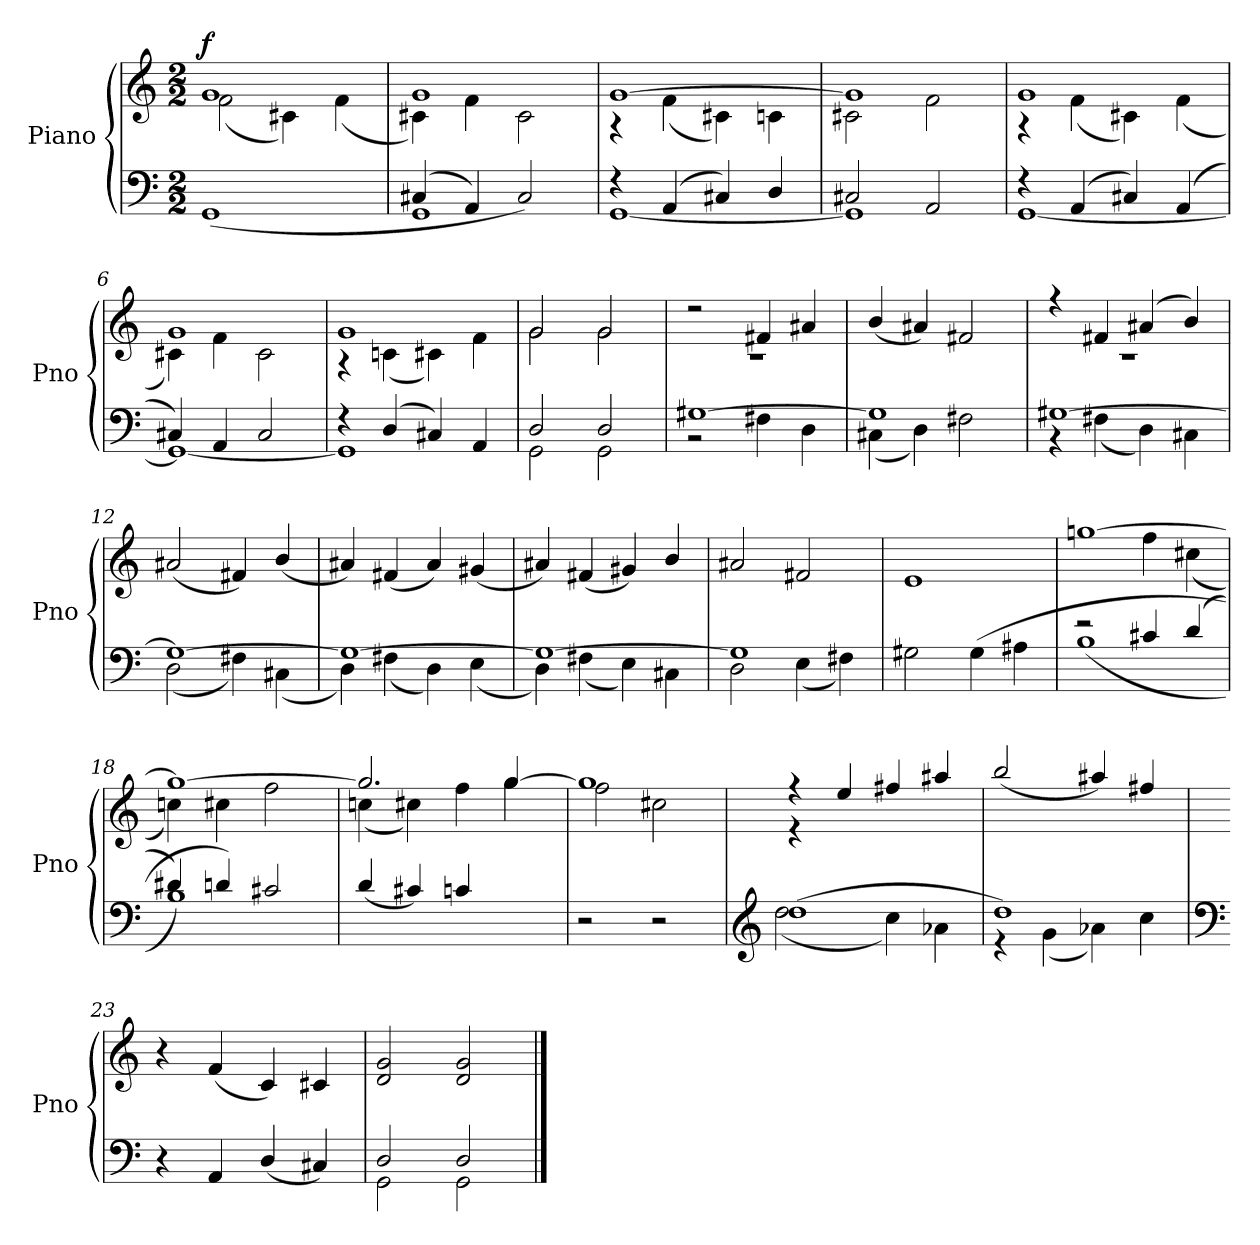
**kern	**kern	**dynam
*part2	*part1	*part1
*staff2	*staff1	*staff1
*I"Piano	*I"Piano	*
*I'Pno	*I'Pno	*
*clefF4	*clefG2	*
*k[]	*k[]	*
*M2/2	*M2/2	*
*MM208	*MM208	*
=1	=1	=1
*	*^	*
!	!	!	!LO:DY:a
(1GG	1g	(2f<\	f
.	.	4c#X<\)	.
.	.	(4f<\	.
=2	=2	=2	=2
*^	*	*	*
(4C#X/	1GG	1g	4c#X<\)	.
4AA/)	.	.	4f<\	.
2C#/)	.	.	2c#<\	.
=3	=3	=3	=3	=3
4r	[1GG	[1g	4r	.
(4AA/	.	.	(4f<\	.
4C#X/)	.	.	4c#X<\)	.
4D/	.	.	4cn<\	.
=4	=4	=4	=4	=4
2C#X/	1GG]	1g]	2c#X<\	.
2AA/	.	.	2f<\	.
!!LO:LB:g=z	!!
=5	=5	=5	=5	=5
4r	[1GG	1g	4r	.
(4AA/	.	.	(4f<\	.
4C#X/)	.	.	4c#X<\)	.
(4AA/	.	.	(4f<\	.
=6	=6	=6	=6	=6
4C#X/)	1GG_	1g	4c#X<\)	.
4AA/	.	.	4f<\	.
2C#/	.	.	2c#<\	.
=7	=7	=7	=7	=7
4r	1GG]	1g	4r	.
(4D/	.	.	(4cn<\	.
4C#X/)	.	.	4c#X<\)	.
4AA/	.	.	4f<\	.
=8	=8	=8	=8	=8
2D/	2GG<\	2g/	2g\	.
2D/	2GG<\	2g/	2g\	.
=9	=9	=9	=9	=9
[1G#X<	2r	2r	1r	.
.	4F#X<\	4f#X/	.	.
.	4D<\	4a#X/	.	.
*	*	*v	*v	*
!!LO:LB:g=z
=10	=10	=10	=10
1G#]	(4C#X<\	(4b/	.
.	4D<\)	4a#X/)	.
.	2F#X<\	2f#X/	.
=11	=11	=11	=11
*	*	*^	*
[1G#X	4r	4r	1r	.
.	(4F#X<\	4f#X/	.	.
.	4D<\)	(4a#X/	.	.
.	4C#X<\	4b/)	.	.
*	*	*v	*v	*
=12	=12	=12	=12
1G#_	(2D<\	(2a#X/	.
.	4F#X<\)	4f#X/)	.
.	(4C#X<\	(4b/	.
=13	=13	=13	=13
1G#_	4D<\)	4a#X/)	.
.	(4F#X<\	(4f#X/	.
.	4D<\)	4a#/)	.
.	(4E<\	(4g#X/	.
=14	=14	=14	=14
1G#<_	4D<\)	4a#X/)	.
.	(4F#X<\	(4f#X/	.
.	4E<\)	4g#X/)	.
.	4C#X<\	4b/	.
!!LO:LB:g=z
=15	=15	=15	=15
1G#]	2D<\	2a#X/	.
.	(4E<\	2f#X/	.
.	4F#X<\)	.	.
*v	*v	*	*
=16	=16	=16
2G#X\	1e	.
(4G#\	.	.
4A#X\	.	.
=17	=17	=17
*^	*^	*
2r	(1B	[1ggn	2ryy	.
4c#X/	.	.	4ff<\	.
(4d/	.	.	(4cc#X<\	.
=18	=18	=18	=18	=18
4d#X/)	1B)	1gg_	4ccn<\)	.
4dn/)	.	.	4cc#X<\	.
2c#X/	.	.	2ff<\	.
*v	*v	*	*	*
=19	=19	=19	=19
(4d/	2.gg/]	(4ccn<\	.
4c#X/)	.	4cc#X<\)	.
4cn/	.	4ff<\	.
8ryy	[4gg/	4gg\	.
8ryy	.	.	.
!!LO:LB:g=z	!!
=20	=20	=20	=20
2r	1gg]	2ff<\	.
2r	.	2cc#X<\	.
=21	=21	=21	=21
*clefG2	*	*	*
*^	*	*	*
(1dd	(2dd<\	4r	4r	.
.	.	4ee/	2.ryy	.
.	4cc<\)	4ff#X/	.	.
.	4a-X<\	4aa#X/	.	.
*	*	*v	*v	*
=22	=22	=22	=22
1dd)	4r	(2bb/	.
.	(4g<\	.	.
.	4a-X<\)	4aa#X/)	.
.	4cc<\	4ff#X/	.
*v	*v	*	*
=23	=23	=23
*clefF4	*	*
4r	4r	.
4AA/	(4f/	.
(4D/	4c/)	.
4C#X/)	4c#X/	.
=24	=24	=24
*^	*	*
2D/	2GG<\	2d/ 2g/	.
2D/	2GG<\	2d/ 2g/	.
*v	*v	*	*
==	==	==
*-	*-	*-
